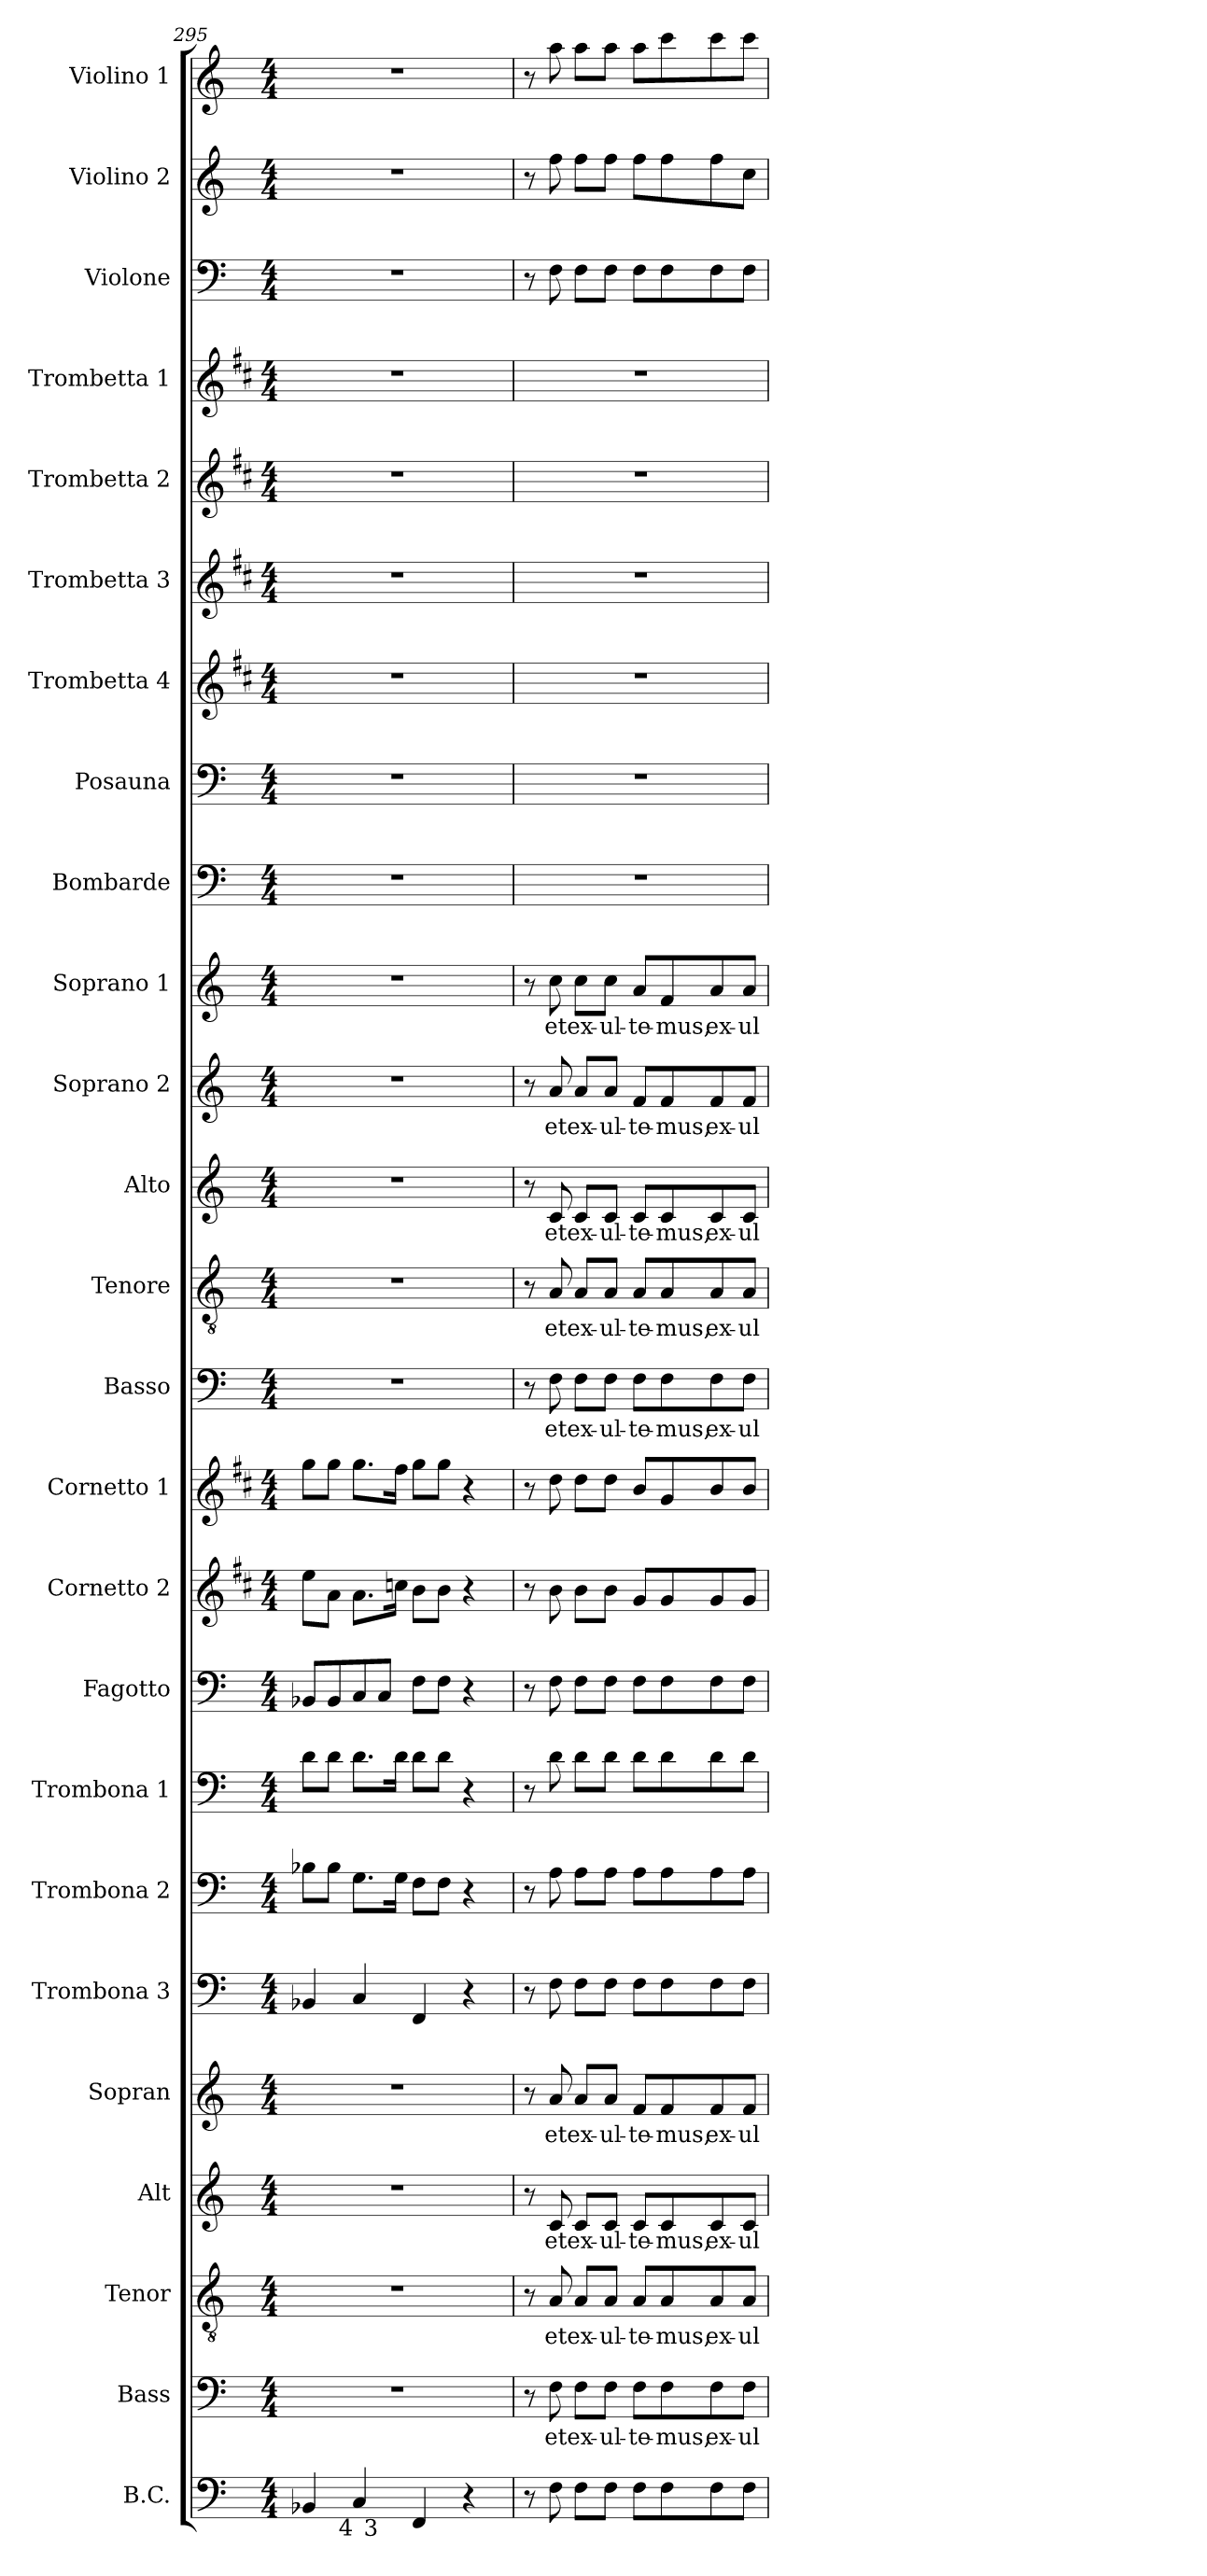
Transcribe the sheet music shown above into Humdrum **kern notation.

**kern	**kern	**text	**kern	**text	**kern	**text	**kern	**text	**kern	**kern	**kern	**kern	**kern	**kern	**kern	**text	**kern	**text	**kern	**text	**kern	**text	**kern	**text	**kern	**kern	**kern	**kern	**kern	**kern	**kern	**kern	**kern
*part25	*part24	*part24	*part23	*part23	*part22	*part22	*part21	*part21	*part20	*part19	*part18	*part17	*part16	*part15	*part14	*part14	*part13	*part13	*part12	*part12	*part11	*part11	*part10	*part10	*part9	*part8	*part7	*part6	*part5	*part4	*part3	*part2	*part1
*staff25	*staff24	*staff24	*staff23	*staff23	*staff22	*staff22	*staff21	*staff21	*staff20	*staff19	*staff18	*staff17	*staff16	*staff15	*staff14	*staff14	*staff13	*staff13	*staff12	*staff12	*staff11	*staff11	*staff10	*staff10	*staff9	*staff8	*staff7	*staff6	*staff5	*staff4	*staff3	*staff2	*staff1
*I"B.C.	*I"Bass	*	*I"Tenor	*	*I"Alt	*	*I"Sopran	*	*I"Trombona 3	*I"Trombona 2	*I"Trombona 1	*I"Fagotto	*I"Cornetto 2	*I"Cornetto 1	*I"Basso	*	*I"Tenore	*	*I"Alto	*	*I"Soprano 2	*	*I"Soprano 1	*	*I"Bombarde	*I"Posauna	*I"Trombetta 4	*I"Trombetta 3	*I"Trombetta 2	*I"Trombetta 1	*I"Violone	*I"Violino 2	*I"Violino 1
*I'B.C.	*I'B.	*	*I'T.	*	*I'A.	*	*I'S.	*	*I'Tbn. 2	*I'Tbn. 2	*I'Tbn. 1	*I'Fag.	*I'Cor. 2	*I'Cor. 1	*I'B.	*	*I'T.	*	*I'A.	*	*I'S.	*	*I'S.	*	*	*	*	*	*	*	*	*I'Vl. 2	*I'Vl. 1
*clefF4	*clefF4	*	*clefGv2	*	*clefG2	*	*clefG2	*	*clefF4	*clefF4	*clefF4	*clefF4	*clefG2	*clefG2	*clefF4	*	*clefGv2	*	*clefG2	*	*clefG2	*	*clefG2	*	*clefF4	*clefF4	*clefG2	*clefG2	*clefG2	*clefG2	*clefF4	*clefG2	*clefG2
*	*	*	*ITrd7c12	*	*	*	*	*	*	*	*	*	*ITrd1c2	*ITrd1c2	*	*	*ITrd7c12	*	*	*	*	*	*	*	*	*	*ITrd1c2	*ITrd1c2	*ITrd1c2	*ITrd1c2	*	*	*
*k[]	*k[]	*	*k[]	*	*k[]	*	*k[]	*	*k[]	*k[]	*k[]	*k[]	*k[]	*k[]	*k[]	*	*k[]	*	*k[]	*	*k[]	*	*k[]	*	*k[]	*k[]	*k[]	*k[]	*k[]	*k[]	*k[]	*k[]	*k[]
*C:	*C:	*	*C:	*	*C:	*	*C:	*	*C:	*C:	*C:	*C:	*C:	*C:	*C:	*	*C:	*	*C:	*	*C:	*	*C:	*	*C:	*C:	*C:	*C:	*C:	*C:	*C:	*C:	*C:
*M4/4	*M4/4	*	*M4/4	*	*M4/4	*	*M4/4	*	*M4/4	*M4/4	*M4/4	*M4/4	*M4/4	*M4/4	*M4/4	*	*M4/4	*	*M4/4	*	*M4/4	*	*M4/4	*	*M4/4	*M4/4	*M4/4	*M4/4	*M4/4	*M4/4	*M4/4	*M4/4	*M4/4
=295	=295	=295	=295	=295	=295	=295	=295	=295	=295	=295	=295	=295	=295	=295	=295	=295	=295	=295	=295	=295	=295	=295	=295	=295	=295	=295	=295	=295	=295	=295	=295	=295	=295
!LO:TX:b:rj:t=6	!	!	!	!	!	!	!	!	!	!	!	!	!	!	!	!	!	!	!	!	!	!	!	!	!	!	!	!	!	!	!	!	!
!LO:TX:t=5	!	!	!	!	!	!	!	!	!	!	!	!	!	!	!	!	!	!	!	!	!	!	!	!	!	!	!	!	!	!	!	!	!
*^	*	*	*	*	*	*	*	*	*	*	*	*	*	*	*	*	*	*	*	*	*	*	*	*	*	*	*	*	*	*	*	*	*
4BB-Xi/	4.ryy	1r	.	1r	.	1r	.	1r	.	4BB-Xi/	8B-Xi\L	8di\L	8BB-Xi/L	8ddi\L	8ffi\L	1r	.	1r	.	1r	.	1r	.	1r	.	1r	1r	1r	1r	1r	1r	1r	1r	1r
.	.	.	.	.	.	.	.	.	.	.	8B-i\J	8di\J	8BB-i/	8gi\J	8ffi\J	.	.	.	.	.	.	.	.	.	.	.	.	.	.	.	.	.	.	.
!LO:TX:b:rj:t=4	!	!	!	!	!	!	!	!	!	!	!	!	!	!	!	!	!	!	!	!	!	!	!	!	!	!	!	!	!	!	!	!	!	!
4Ci/	.	.	.	.	.	.	.	.	.	4Ci/	8.Gi\L	8.di\L	8Ci/	8.gi\L	8.ffi\L	.	.	.	.	.	.	.	.	.	.	.	.	.	.	.	.	.	.	.
!	!LO:TX:b:rj:t=3	!	!	!	!	!	!	!	!	!	!	!	!	!	!	!	!	!	!	!	!	!	!	!	!	!	!	!	!	!	!	!	!	!
.	2ryy	.	.	.	.	.	.	.	.	.	.	.	8Ci/J	.	.	.	.	.	.	.	.	.	.	.	.	.	.	.	.	.	.	.	.	.
.	.	.	.	.	.	.	.	.	.	.	16Gi\Jk	16di\Jk	.	16b-Xi\Jk	16eei\Jk	.	.	.	.	.	.	.	.	.	.	.	.	.	.	.	.	.	.	.
4FFi/	.	.	.	.	.	.	.	.	.	4FFi/	8Fi\L	8di\L	8Fi\L	8ai\L	8ffi\L	.	.	.	.	.	.	.	.	.	.	.	.	.	.	.	.	.	.	.
.	.	.	.	.	.	.	.	.	.	.	8Fi\J	8di\J	8Fi\J	8ai\J	8ffi\J	.	.	.	.	.	.	.	.	.	.	.	.	.	.	.	.	.	.	.
4r	.	.	.	.	.	.	.	.	.	4r	4r	4r	4r	4r	4r	.	.	.	.	.	.	.	.	.	.	.	.	.	.	.	.	.	.	.
.	8ryy	.	.	.	.	.	.	.	.	.	.	.	.	.	.	.	.	.	.	.	.	.	.	.	.	.	.	.	.	.	.	.	.	.
*v	*v	*	*	*	*	*	*	*	*	*	*	*	*	*	*	*	*	*	*	*	*	*	*	*	*	*	*	*	*	*	*	*	*	*
=296	=296	=296	=296	=296	=296	=296	=296	=296	=296	=296	=296	=296	=296	=296	=296	=296	=296	=296	=296	=296	=296	=296	=296	=296	=296	=296	=296	=296	=296	=296	=296	=296	=296
8r	8r	.	8r	.	8r	.	8r	.	8r	8r	8r	8r	8r	8r	8r	.	8r	.	8r	.	8r	.	8r	.	1r	1r	1r	1r	1r	1r	8r	8r	8r
!	!	!LO:LY:b:color=#000000	!	!	!	!	!	!	!	!	!	!	!	!	!	!	!	!	!	!	!	!	!	!	!	!	!	!	!	!	!	!	!
!	!	!	!	!LO:LY:b:color=#000000	!	!	!	!	!	!	!	!	!	!	!	!	!	!	!	!	!	!	!	!	!	!	!	!	!	!	!	!	!
!	!	!	!	!	!	!LO:LY:b:color=#000000	!	!	!	!	!	!	!	!	!	!	!	!	!	!	!	!	!	!	!	!	!	!	!	!	!	!	!
!	!	!	!	!	!	!	!	!LO:LY:b:color=#000000	!	!	!	!	!	!	!	!	!	!	!	!	!	!	!	!	!	!	!	!	!	!	!	!	!
!	!	!	!	!	!	!	!	!	!	!	!	!	!	!	!	!LO:LY:b:color=#000000	!	!	!	!	!	!	!	!	!	!	!	!	!	!	!	!	!
!	!	!	!	!	!	!	!	!	!	!	!	!	!	!	!	!	!	!LO:LY:b:color=#000000	!	!	!	!	!	!	!	!	!	!	!	!	!	!	!
!	!	!	!	!	!	!	!	!	!	!	!	!	!	!	!	!	!	!	!	!LO:LY:b:color=#000000	!	!	!	!	!	!	!	!	!	!	!	!	!
!	!	!	!	!	!	!	!	!	!	!	!	!	!	!	!	!	!	!	!	!	!	!LO:LY:b:color=#000000	!	!	!	!	!	!	!	!	!	!	!
!	!	!	!	!	!	!	!	!	!	!	!	!	!	!	!	!	!	!	!	!	!	!	!	!LO:LY:b:color=#000000	!	!	!	!	!	!	!	!	!
8Fi\	8Fi\	et	8AAi/	et	8ci/	et	8ai/	et	8Fi\	8Ai\	8di\	8Fi\	8ai\	8cci\	8Fi\	et	8AAi/	et	8ci/	et	8ai/	et	8cci\	et	.	.	.	.	.	.	8Fi\	8ffi\	8aai\
!	!	!LO:LY:b:color=#000000	!	!	!	!	!	!	!	!	!	!	!	!	!	!	!	!	!	!	!	!	!	!	!	!	!	!	!	!	!	!	!
!	!	!	!	!LO:LY:b:color=#000000	!	!	!	!	!	!	!	!	!	!	!	!	!	!	!	!	!	!	!	!	!	!	!	!	!	!	!	!	!
!	!	!	!	!	!	!LO:LY:b:color=#000000	!	!	!	!	!	!	!	!	!	!	!	!	!	!	!	!	!	!	!	!	!	!	!	!	!	!	!
!	!	!	!	!	!	!	!	!LO:LY:b:color=#000000	!	!	!	!	!	!	!	!	!	!	!	!	!	!	!	!	!	!	!	!	!	!	!	!	!
!	!	!	!	!	!	!	!	!	!	!	!	!	!	!	!	!LO:LY:b:color=#000000	!	!	!	!	!	!	!	!	!	!	!	!	!	!	!	!	!
!	!	!	!	!	!	!	!	!	!	!	!	!	!	!	!	!	!	!LO:LY:b:color=#000000	!	!	!	!	!	!	!	!	!	!	!	!	!	!	!
!	!	!	!	!	!	!	!	!	!	!	!	!	!	!	!	!	!	!	!	!LO:LY:b:color=#000000	!	!	!	!	!	!	!	!	!	!	!	!	!
!	!	!	!	!	!	!	!	!	!	!	!	!	!	!	!	!	!	!	!	!	!	!LO:LY:b:color=#000000	!	!	!	!	!	!	!	!	!	!	!
!	!	!	!	!	!	!	!	!	!	!	!	!	!	!	!	!	!	!	!	!	!	!	!	!LO:LY:b:color=#000000	!	!	!	!	!	!	!	!	!
8Fi\L	8Fi\L	ex-	8AAi/L	ex-	8ci/L	ex-	8ai/L	ex-	8Fi\L	8Ai\L	8di\L	8Fi\L	8ai\L	8cci\L	8Fi\L	ex-	8AAi/L	ex-	8ci/L	ex-	8ai/L	ex-	8cci\L	ex-	.	.	.	.	.	.	8Fi\L	8ffi\L	8aai\L
!	!	!LO:LY:b:color=#000000	!	!	!	!	!	!	!	!	!	!	!	!	!	!	!	!	!	!	!	!	!	!	!	!	!	!	!	!	!	!	!
!	!	!	!	!LO:LY:b:color=#000000	!	!	!	!	!	!	!	!	!	!	!	!	!	!	!	!	!	!	!	!	!	!	!	!	!	!	!	!	!
!	!	!	!	!	!	!LO:LY:b:color=#000000	!	!	!	!	!	!	!	!	!	!	!	!	!	!	!	!	!	!	!	!	!	!	!	!	!	!	!
!	!	!	!	!	!	!	!	!LO:LY:b:color=#000000	!	!	!	!	!	!	!	!	!	!	!	!	!	!	!	!	!	!	!	!	!	!	!	!	!
!	!	!	!	!	!	!	!	!	!	!	!	!	!	!	!	!LO:LY:b:color=#000000	!	!	!	!	!	!	!	!	!	!	!	!	!	!	!	!	!
!	!	!	!	!	!	!	!	!	!	!	!	!	!	!	!	!	!	!LO:LY:b:color=#000000	!	!	!	!	!	!	!	!	!	!	!	!	!	!	!
!	!	!	!	!	!	!	!	!	!	!	!	!	!	!	!	!	!	!	!	!LO:LY:b:color=#000000	!	!	!	!	!	!	!	!	!	!	!	!	!
!	!	!	!	!	!	!	!	!	!	!	!	!	!	!	!	!	!	!	!	!	!	!LO:LY:b:color=#000000	!	!	!	!	!	!	!	!	!	!	!
!	!	!	!	!	!	!	!	!	!	!	!	!	!	!	!	!	!	!	!	!	!	!	!	!LO:LY:b:color=#000000	!	!	!	!	!	!	!	!	!
8Fi\J	8Fi\J	-ul-	8AAi/J	-ul-	8ci/J	-ul-	8ai/J	-ul-	8Fi\J	8Ai\J	8di\J	8Fi\J	8ai\J	8cci\J	8Fi\J	-ul-	8AAi/J	-ul-	8ci/J	-ul-	8ai/J	-ul-	8cci\J	-ul-	.	.	.	.	.	.	8Fi\J	8ffi\J	8aai\J
!	!	!LO:LY:b:color=#000000	!	!	!	!	!	!	!	!	!	!	!	!	!	!	!	!	!	!	!	!	!	!	!	!	!	!	!	!	!	!	!
!	!	!	!	!LO:LY:b:color=#000000	!	!	!	!	!	!	!	!	!	!	!	!	!	!	!	!	!	!	!	!	!	!	!	!	!	!	!	!	!
!	!	!	!	!	!	!LO:LY:b:color=#000000	!	!	!	!	!	!	!	!	!	!	!	!	!	!	!	!	!	!	!	!	!	!	!	!	!	!	!
!	!	!	!	!	!	!	!	!LO:LY:b:color=#000000	!	!	!	!	!	!	!	!	!	!	!	!	!	!	!	!	!	!	!	!	!	!	!	!	!
!	!	!	!	!	!	!	!	!	!	!	!	!	!	!	!	!LO:LY:b:color=#000000	!	!	!	!	!	!	!	!	!	!	!	!	!	!	!	!	!
!	!	!	!	!	!	!	!	!	!	!	!	!	!	!	!	!	!	!LO:LY:b:color=#000000	!	!	!	!	!	!	!	!	!	!	!	!	!	!	!
!	!	!	!	!	!	!	!	!	!	!	!	!	!	!	!	!	!	!	!	!LO:LY:b:color=#000000	!	!	!	!	!	!	!	!	!	!	!	!	!
!	!	!	!	!	!	!	!	!	!	!	!	!	!	!	!	!	!	!	!	!	!	!LO:LY:b:color=#000000	!	!	!	!	!	!	!	!	!	!	!
!	!	!	!	!	!	!	!	!	!	!	!	!	!	!	!	!	!	!	!	!	!	!	!	!LO:LY:b:color=#000000	!	!	!	!	!	!	!	!	!
8Fi\L	8Fi\L	-te-	8AAi/L	-te-	8ci/L	-te-	8fi/L	-te-	8Fi\L	8Ai\L	8di\L	8Fi\L	8fi/L	8ai/L	8Fi\L	-te-	8AAi/L	-te-	8ci/L	-te-	8fi/L	-te-	8ai/L	-te-	.	.	.	.	.	.	8Fi\L	8ffi\L	8aai\L
!	!	!LO:LY:b:color=#000000	!	!	!	!	!	!	!	!	!	!	!	!	!	!	!	!	!	!	!	!	!	!	!	!	!	!	!	!	!	!	!
!	!	!	!	!LO:LY:b:color=#000000	!	!	!	!	!	!	!	!	!	!	!	!	!	!	!	!	!	!	!	!	!	!	!	!	!	!	!	!	!
!	!	!	!	!	!	!LO:LY:b:color=#000000	!	!	!	!	!	!	!	!	!	!	!	!	!	!	!	!	!	!	!	!	!	!	!	!	!	!	!
!	!	!	!	!	!	!	!	!LO:LY:b:color=#000000	!	!	!	!	!	!	!	!	!	!	!	!	!	!	!	!	!	!	!	!	!	!	!	!	!
!	!	!	!	!	!	!	!	!	!	!	!	!	!	!	!	!LO:LY:b:color=#000000	!	!	!	!	!	!	!	!	!	!	!	!	!	!	!	!	!
!	!	!	!	!	!	!	!	!	!	!	!	!	!	!	!	!	!	!LO:LY:b:color=#000000	!	!	!	!	!	!	!	!	!	!	!	!	!	!	!
!	!	!	!	!	!	!	!	!	!	!	!	!	!	!	!	!	!	!	!	!LO:LY:b:color=#000000	!	!	!	!	!	!	!	!	!	!	!	!	!
!	!	!	!	!	!	!	!	!	!	!	!	!	!	!	!	!	!	!	!	!	!	!LO:LY:b:color=#000000	!	!	!	!	!	!	!	!	!	!	!
!	!	!	!	!	!	!	!	!	!	!	!	!	!	!	!	!	!	!	!	!	!	!	!	!LO:LY:b:color=#000000	!	!	!	!	!	!	!	!	!
8Fi\	8Fi\	-mus,	8AAi/	-mus,	8ci/	-mus,	8fi/	-mus,	8Fi\	8Ai\	8di\	8Fi\	8fi/	8fi/	8Fi\	-mus,	8AAi/	-mus,	8ci/	-mus,	8fi/	-mus,	8fi/	-mus,	.	.	.	.	.	.	8Fi\	8ffi\	8ccci\
!	!	!LO:LY:b:color=#000000	!	!	!	!	!	!	!	!	!	!	!	!	!	!	!	!	!	!	!	!	!	!	!	!	!	!	!	!	!	!	!
!	!	!	!	!LO:LY:b:color=#000000	!	!	!	!	!	!	!	!	!	!	!	!	!	!	!	!	!	!	!	!	!	!	!	!	!	!	!	!	!
!	!	!	!	!	!	!LO:LY:b:color=#000000	!	!	!	!	!	!	!	!	!	!	!	!	!	!	!	!	!	!	!	!	!	!	!	!	!	!	!
!	!	!	!	!	!	!	!	!LO:LY:b:color=#000000	!	!	!	!	!	!	!	!	!	!	!	!	!	!	!	!	!	!	!	!	!	!	!	!	!
!	!	!	!	!	!	!	!	!	!	!	!	!	!	!	!	!LO:LY:b:color=#000000	!	!	!	!	!	!	!	!	!	!	!	!	!	!	!	!	!
!	!	!	!	!	!	!	!	!	!	!	!	!	!	!	!	!	!	!LO:LY:b:color=#000000	!	!	!	!	!	!	!	!	!	!	!	!	!	!	!
!	!	!	!	!	!	!	!	!	!	!	!	!	!	!	!	!	!	!	!	!LO:LY:b:color=#000000	!	!	!	!	!	!	!	!	!	!	!	!	!
!	!	!	!	!	!	!	!	!	!	!	!	!	!	!	!	!	!	!	!	!	!	!LO:LY:b:color=#000000	!	!	!	!	!	!	!	!	!	!	!
!	!	!	!	!	!	!	!	!	!	!	!	!	!	!	!	!	!	!	!	!	!	!	!	!LO:LY:b:color=#000000	!	!	!	!	!	!	!	!	!
8Fi\	8Fi\	ex-	8AAi/	ex-	8ci/	ex-	8fi/	ex-	8Fi\	8Ai\	8di\	8Fi\	8fi/	8ai/	8Fi\	ex-	8AAi/	ex-	8ci/	ex-	8fi/	ex-	8ai/	ex-	.	.	.	.	.	.	8Fi\	8ffi\	8ccci\
!	!	!LO:LY:b:color=#000000	!	!	!	!	!	!	!	!	!	!	!	!	!	!	!	!	!	!	!	!	!	!	!	!	!	!	!	!	!	!	!
!	!	!	!	!LO:LY:b:color=#000000	!	!	!	!	!	!	!	!	!	!	!	!	!	!	!	!	!	!	!	!	!	!	!	!	!	!	!	!	!
!	!	!	!	!	!	!LO:LY:b:color=#000000	!	!	!	!	!	!	!	!	!	!	!	!	!	!	!	!	!	!	!	!	!	!	!	!	!	!	!
!	!	!	!	!	!	!	!	!LO:LY:b:color=#000000	!	!	!	!	!	!	!	!	!	!	!	!	!	!	!	!	!	!	!	!	!	!	!	!	!
!	!	!	!	!	!	!	!	!	!	!	!	!	!	!	!	!LO:LY:b:color=#000000	!	!	!	!	!	!	!	!	!	!	!	!	!	!	!	!	!
!	!	!	!	!	!	!	!	!	!	!	!	!	!	!	!	!	!	!LO:LY:b:color=#000000	!	!	!	!	!	!	!	!	!	!	!	!	!	!	!
!	!	!	!	!	!	!	!	!	!	!	!	!	!	!	!	!	!	!	!	!LO:LY:b:color=#000000	!	!	!	!	!	!	!	!	!	!	!	!	!
!	!	!	!	!	!	!	!	!	!	!	!	!	!	!	!	!	!	!	!	!	!	!LO:LY:b:color=#000000	!	!	!	!	!	!	!	!	!	!	!
!	!	!	!	!	!	!	!	!	!	!	!	!	!	!	!	!	!	!	!	!	!	!	!	!LO:LY:b:color=#000000	!	!	!	!	!	!	!	!	!
8Fi\J	8Fi\J	-ul-	8AAi/J	-ul-	8ci/J	-ul-	8fi/J	-ul-	8Fi\J	8Ai\J	8di\J	8Fi\J	8fi/J	8ai/J	8Fi\J	-ul-	8AAi/J	-ul-	8ci/J	-ul-	8fi/J	-ul-	8ai/J	-ul-	.	.	.	.	.	.	8Fi\J	8cci\J	8ccci\J
=	=	=	=	=	=	=	=	=	=	=	=	=	=	=	=	=	=	=	=	=	=	=	=	=	=	=	=	=	=	=	=	=	=
*-	*-	*-	*-	*-	*-	*-	*-	*-	*-	*-	*-	*-	*-	*-	*-	*-	*-	*-	*-	*-	*-	*-	*-	*-	*-	*-	*-	*-	*-	*-	*-	*-	*-
